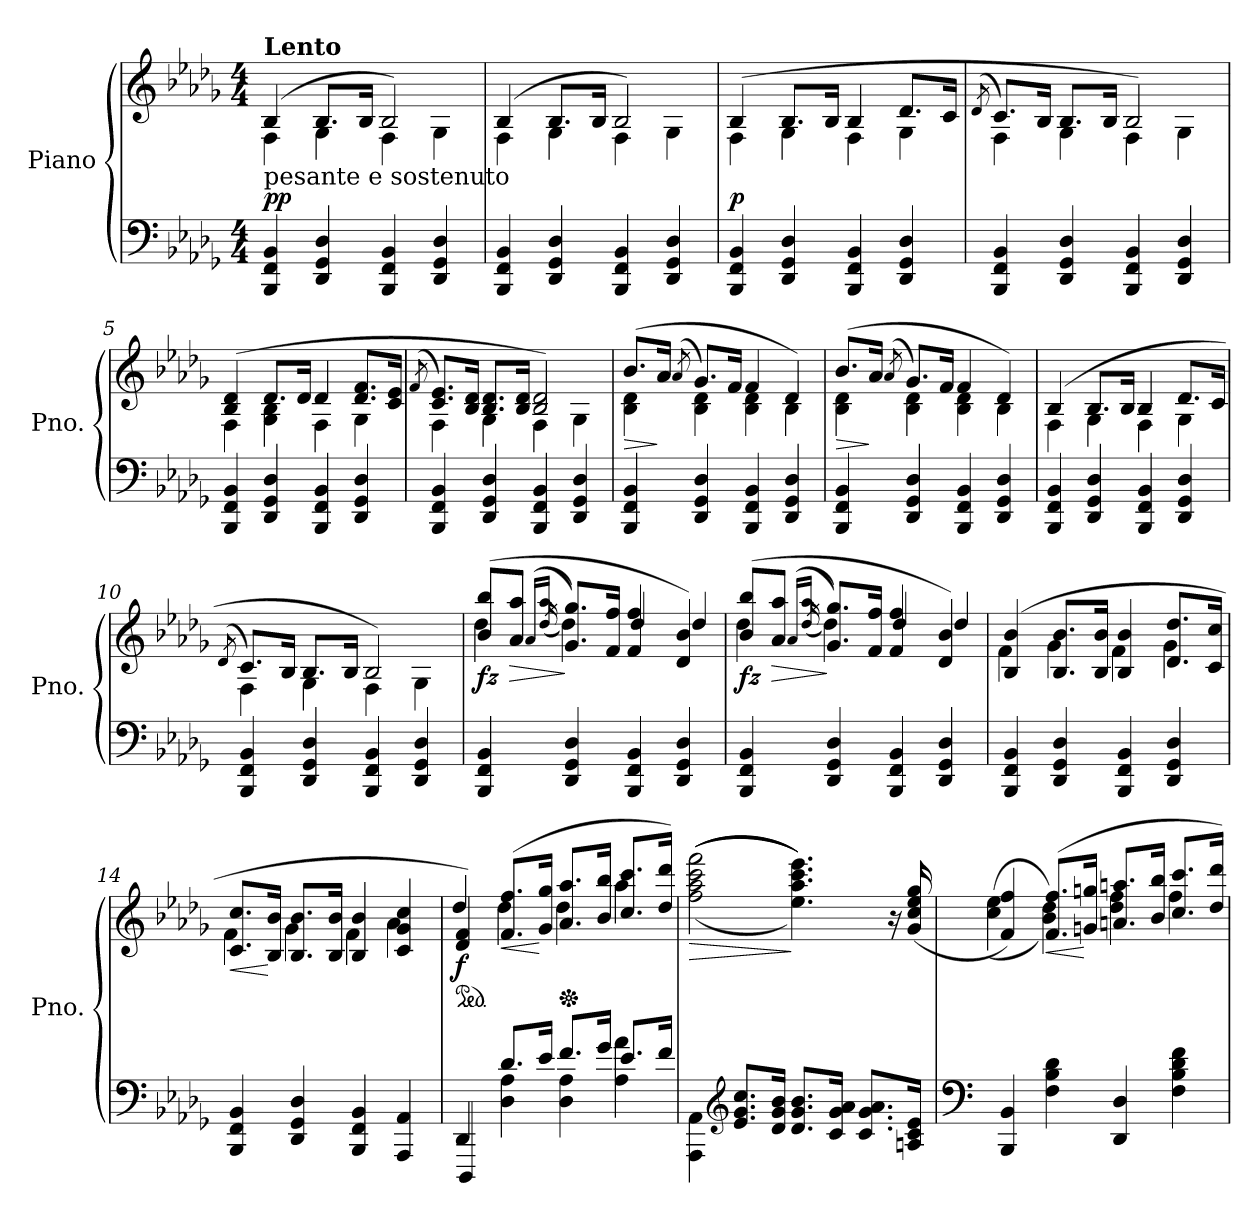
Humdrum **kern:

**kern	**kern	**dynam
*part1	*part1	*part1
*staff2	*staff1	*staff1/2
*I"Piano	*	*
*I'Pno.	*	*
*clefF4	*clefG2	*
*k[b-e-a-d-g-]	*k[b-e-a-d-g-]	*
*M4/4	*M4/4	*
=1	=1	=1
*	*^	*
!	!LO:TX:a:B:t=Lento	!	!
!LO:TX:a:t=pesante e sostenuto	!	!	!
!	!	!	!LO:DY:a=2
4BBB-/ 4FF/ 4BB-/	(4B-/	4F\	pp
4DD-/ 4GG-/ 4D-/	8.B-/L	4G-\	.
.	16B-/Jk	.	.
4BBB-/ 4FF/ 4BB-/	2B-/)	4F\	.
4DD-/ 4GG-/ 4D-/	.	4G-\	.
=2	=2	=2	=2
4BBB-/ 4FF/ 4BB-/	(4B-/	4F\	.
4DD-/ 4GG-/ 4D-/	8.B-/L	4G-\	.
.	16B-/Jk	.	.
4BBB-/ 4FF/ 4BB-/	2B-/)	4F\	.
4DD-/ 4GG-/ 4D-/	.	4G-\	.
=3	=3	=3	=3
!	!	!	!LO:DY:a=2
4BBB-/ 4FF/ 4BB-/	(4B-/	4F\	p
4DD-/ 4GG-/ 4D-/	8.B-/L	4G-\	.
.	16B-/Jk	.	.
4BBB-/ 4FF/ 4BB-/	4B-/	4F\	.
4DD-/ 4GG-/ 4D-/	8.d-/L	4G-\	.
.	16c/Jk	.	.
=4	=4	=4	=4
.	(8qd-/	.	.
4BBB-/ 4FF/ 4BB-/	8.c/L)	4F\	.
.	16B-/Jk	.	.
4DD-/ 4GG-/ 4D-/	8.B-/L	4G-\	.
.	16B-/Jk	.	.
4BBB-/ 4FF/ 4BB-/	2B-/)	4F\	.
4DD-/ 4GG-/ 4D-/	.	4G-\	.
!!LO:LB:g=z	!!
=5	=5	=5	=5
!	!	!	!LO:DY:a=2
4BBB-/ 4FF/ 4BB-/	(4B-/ 4d-/	4F\	other-dynamics
4DD-/ 4GG-/ 4D-/	8.d-/L	4G-\ 4B-\	.
.	16d-/Jk	.	.
4BBB-/ 4FF/ 4BB-/	4d-/	4F\	.
4DD-/ 4GG-/ 4D-/	8.d-/ 8.f/L	4G-\	.
.	16c/ 16e-/Jk	.	.
=6	=6	=6	=6
.	(8qf/	.	.
4BBB-/ 4FF/ 4BB-/	8.c/ 8.e-/L)	4F\	.
.	16B-/ 16d-/Jk	.	.
4DD-/ 4GG-/ 4D-/	8.B-/ 8.d-/L	4G-\	.
.	16B-/ 16d-/Jk	.	.
4BBB-/ 4FF/ 4BB-/	2B-/ 2d-/)	4F\	.
4DD-/ 4GG-/ 4D-/	.	4G-\	.
=7	=7	=7	=7
!	!	!	!LO:HP:b
4BBB-/ 4FF/ 4BB-/	(8.b-/L	4B-\ 4d-\	>
.	16a-/Jk	.	]
.	(8qa-/	.	.
4DD-/ 4GG-/ 4D-/	8.g-/L)	4B-\ 4d-\	.
.	16f/Jk	.	.
4BBB-/ 4FF/ 4BB-/	4f/	4B-\ 4d-\	.
4DD-/ 4GG-/ 4D-/	4d-/)	4B-\	.
=8	=8	=8	=8
!	!	!	!LO:HP:b
4BBB-/ 4FF/ 4BB-/	(8.b-/L	4B-\ 4d-\	>
.	16a-/Jk	.	]
.	(8qa-/	.	.
4DD-/ 4GG-/ 4D-/	8.g-/L)	4B-\ 4d-\	.
.	16f/Jk	.	.
4BBB-/ 4FF/ 4BB-/	4f/	4B-\ 4d-\	.
4DD-/ 4GG-/ 4D-/	4d-/)	4B-\	.
!!LO:LB:g=z	!!
=9	=9	=9	=9
!	!	!	!LO:DY:a=2
4BBB-/ 4FF/ 4BB-/	(4B-/	4F\	other-dynamics
4DD-/ 4GG-/ 4D-/	8.B-/L	4G-\	.
.	16B-/Jk	.	.
4BBB-/ 4FF/ 4BB-/	4B-/	4F\	.
4DD-/ 4GG-/ 4D-/	8.d-/L	4G-\	.
.	16c/Jk	.	.
=10	=10	=10	=10
.	(8qd-/	.	.
4BBB-/ 4FF/ 4BB-/	8.c/L)	4F\	.
.	16B-/Jk	.	.
4DD-/ 4GG-/ 4D-/	8.B-/L	4G-\	.
.	16B-/Jk	.	.
4BBB-/ 4FF/ 4BB-/	2B-/)	4F\	.
4DD-/ 4GG-/ 4D-/	.	4G-\	.
=11	=11	=11	=11
!	!	!	!LO:DY:b
4BBB-/ 4FF/ 4BB-/	(8b-/ 8bb-/L	4dd-\	fz
!	!	!	!LO:HP:b
.	8a-/ 8aa-/J	.	>
.	(16qa-/LL	.	.
.	(16qaa-/JJ	(16qdd-/	.
4DD-/ 4GG-/ 4D-/	8.g-/ 8.gg-/L))	4dd-\)	]
.	16f/ 16ff/Jk	.	.
4BBB-/ 4FF/ 4BB-/	4f/ 4ff/	4dd-/	.
4DD-/ 4GG-/ 4D-/	4d-/ 4b-/)	4dd-/	.
=12	=12	=12	=12
!	!	!	!LO:DY:b
4BBB-/ 4FF/ 4BB-/	(8b-/ 8bb-/L	4dd-\	fz
!	!	!	!LO:HP:b
.	8a-/ 8aa-/J	.	>
.	(16qa-/LL	.	.
.	(16qaa-/JJ	(16qdd-/	.
4DD-/ 4GG-/ 4D-/	8.g-/ 8.gg-/L))	4dd-\)	]
.	16f/ 16ff/Jk	.	.
4BBB-/ 4FF/ 4BB-/	4f/ 4ff/	4dd-/	.
4DD-/ 4GG-/ 4D-/	4d-/ 4b-/)	4dd-/	.
!!LO:LB:g=z	!!
=13	=13	=13	=13
!	!	!	!LO:DY:b
4BBB-/ 4FF/ 4BB-/	(4B-/ 4b-/	4f\	other-dynamics
4DD-/ 4GG-/ 4D-/	8.B-/ 8.b-/L	4g-\	.
.	16B-/ 16b-/Jk	.	.
4BBB-/ 4FF/ 4BB-/	4B-/ 4b-/	4f\	.
4DD-/ 4GG-/ 4D-/	8.d-/ 8.dd-/L	4g-\	.
.	16c/ 16cc/Jk	.	.
=14	=14	=14	=14
!	!	!	!LO:HP:b
4BBB-/ 4FF/ 4BB-/	8.c/ 8.cc/L	4f\	<
.	16B-/ 16b-/Jk	.	[
4DD-/ 4GG-/ 4D-/	8.B-/ 8.b-/L	4g-\	.
.	16B-/ 16b-/Jk	.	.
4BBB-/ 4FF/ 4BB-/	4B-/ 4b-/	4f\	.
4AAA-/ 4AA-/	4c/ 4g-/ 4cc/	4a-\	.
=15	=15	=15	=15
*^	*	*	*
*	*	*ped	*	*
!	!	!	!	!LO:DY:b
4DD-/	4DDD-/	4d-/ 4f/)	4dd-/	f
!	!	!	!	!LO:HP:b
8.d-/L	4D-\ 4A-\	(8.f/ 8.ff/L	4dd-\	<
16e-/Jk	.	16g-/ 16gg-/Jk	.	[
*	*	*Xped	*	*
8.f/L	4D-\ 4A-\	8.a-/ 8.aa-/L	4dd-\	.
16g-/Jk	.	16b-/ 16bb-/Jk	.	.
8.e-/L	4A-\ 4a-\	8.cc/ 8.ccc/L	4aa-\	.
16f/Jk	.	16dd-/ 16ddd-/Jk)	.	.
*v	*v	*	*	*
*	*v	*v	*
!!LO:LB:g=z
=16	=16	=16
!	!	!LO:HP:b
4AAA-\ 4AA-\	((((2ff\ 2aa-\ 2ccc\ 2fff\	>
*clefG2	*	*
8.e-/ 8.g-/ 8.cc/L	.	.
16d-/ 16g-/ 16b-/Jk	.	.
8.d-/ 8.g-/ 8.b-/L	4.ee-\ 4.aa-\ 4.ccc\ 4.eee-\))))	]
16c/ 16g-/ 16a-/Jk	.	.
8.c/ 8.g-/ 8.a-/L	.	.
.	16r	.
16An/ 16c/ 16e-/Jk	(16g-/ 16cc/ 16ee-/ 16gg-/	.
=17	=17	=17
*clefF4	*	*
*	*^	*
4BBB-/ 4BB-/	4f/ 4ff/)	((4cc\ 4ee-\	.
!	!	!	!LO:HP:b
4F\ 4B-\ 4d-\	(8.f/ 8.ff/L	4b-\ 4dd-\))	<
.	16gn/ 16ggn/Jk	.	[
4DD-/ 4D-/	8.an/ 8.aan/L	4dd-\ 4ff\	.
.	16b-/ 16bb-/Jk	.	.
4F\ 4B-\ 4d-\ 4f\	8.cc/ 8.ccc/L	4ff\	.
.	16dd-/ 16ddd-/Jk)	.	.
*	*v	*v	*
=	=	=
*-	*-	*-
